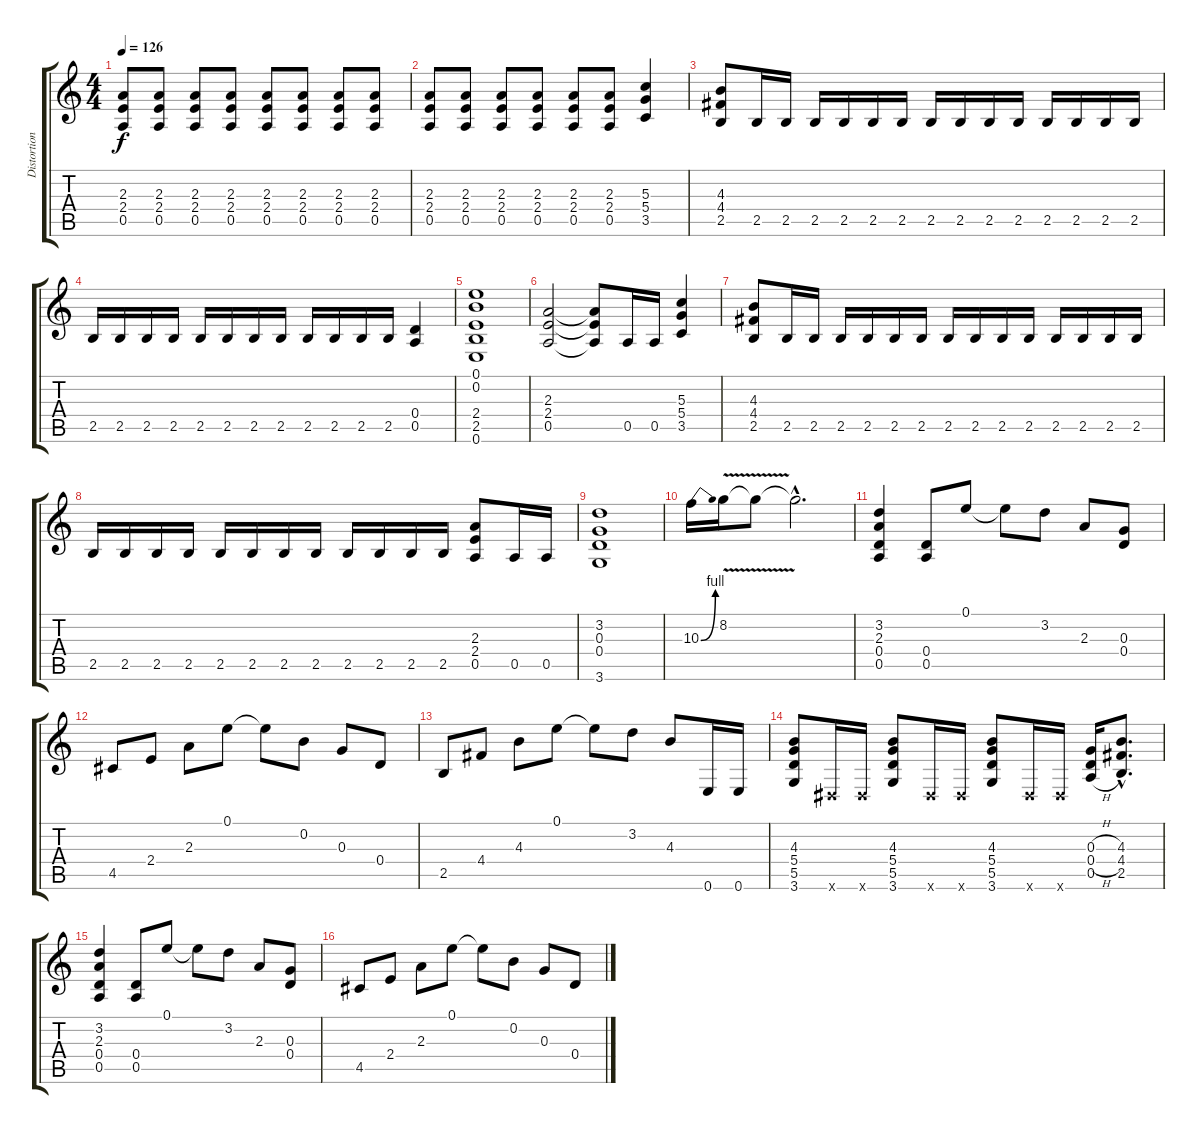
\track ("Distortion Guitar 3" "Distortion") {instrument distortionguitar}
\staff {score tabs}
\tuning (E4 B3 G3 D3 A2 E2) {hide}
\ts (4 4)
\tempo 126
\clef g2
\ks c
(2.3 2.4 0.5).8{dy f} (2.3 2.4 0.5).8 (2.3 2.4 0.5).8 (2.3 2.4 0.5).8 (2.3 2.4 0.5).8 (2.3 2.4 0.5).8 (2.3 2.4 0.5).8 (2.3 2.4 0.5).8 |
(2.3 2.4 0.5).8 (2.3 2.4 0.5).8 (2.3 2.4 0.5).8 (2.3 2.4 0.5).8 (2.3 2.4 0.5).8 (2.3 2.4 0.5).8 (5.3 5.4 3.5).4 |
(4.3 4.4 2.5).8 2.5.16 2.5.16 2.5.16 2.5.16 2.5.16 2.5.16 2.5.16 2.5.16 2.5.16 2.5.16 2.5.16 2.5.16 2.5.16 2.5.16 |
2.5.16 2.5.16 2.5.16 2.5.16 2.5.16 2.5.16 2.5.16 2.5.16 2.5.16 2.5.16 2.5.16 2.5.16 (0.4 0.5).4 |
(0.1 0.2 2.4 2.5 0.6).1 |
(2.3 2.4 0.5).2 (2.3{t} 2.4{t} 0.5{t}).8 0.5.16 0.5.16 (5.3 5.4 3.5).4 |
(4.3 4.4 2.5).8 2.5.16 2.5.16 2.5.16 2.5.16 2.5.16 2.5.16 2.5.16 2.5.16 2.5.16 2.5.16 2.5.16 2.5.16 2.5.16 2.5.16 |
2.5.16 2.5.16 2.5.16 2.5.16 2.5.16 2.5.16 2.5.16 2.5.16 2.5.16 2.5.16 2.5.16 2.5.16 (2.3 2.4 0.5).8 0.5.16 0.5.16 |
(3.2 0.3 0.4 3.6).1 |
10.3{be (bend 0 0 60 4)}.16 8.2{v}.16 8.2{t}.8 8.2{hac t}.2{d} |
(3.2 2.3 0.4 0.5).4 (0.4 0.5).8 0.1.8 0.1{t}.8 3.2.8 2.3.8 (0.3 0.4).8 |
4.5.8 2.4.8 2.3.8 0.1.8 0.1{t}.8 0.2.8 0.3.8 0.4.8 |
2.5.8 4.4.8 4.3.8 0.1.8 0.1{t}.8 3.2.8 4.3.8 0.6.16 0.6.16 |
(4.3 5.4 5.5 3.6).8 -1.6{x}.16 -1.6{x}.16 (4.3 5.4 5.5 3.6).8 -1.6{x}.16 -1.6{x}.16 (4.3 5.4 5.5 3.6).8 -1.6{x}.16 -1.6{x}.16 (0.3{h} 0.4{h} 0.5{h}).16 (4.3{hac} 4.4{hac} 2.5{hac}).8{d} |
(3.2 2.3 0.4 0.5).4 (0.4 0.5).8 0.1.8 0.1{t}.8 3.2.8 2.3.8 (0.3 0.4).8 |
4.5.8 2.4.8 2.3.8 0.1.8 0.1{t}.8 0.2.8 0.3.8 0.4.8
